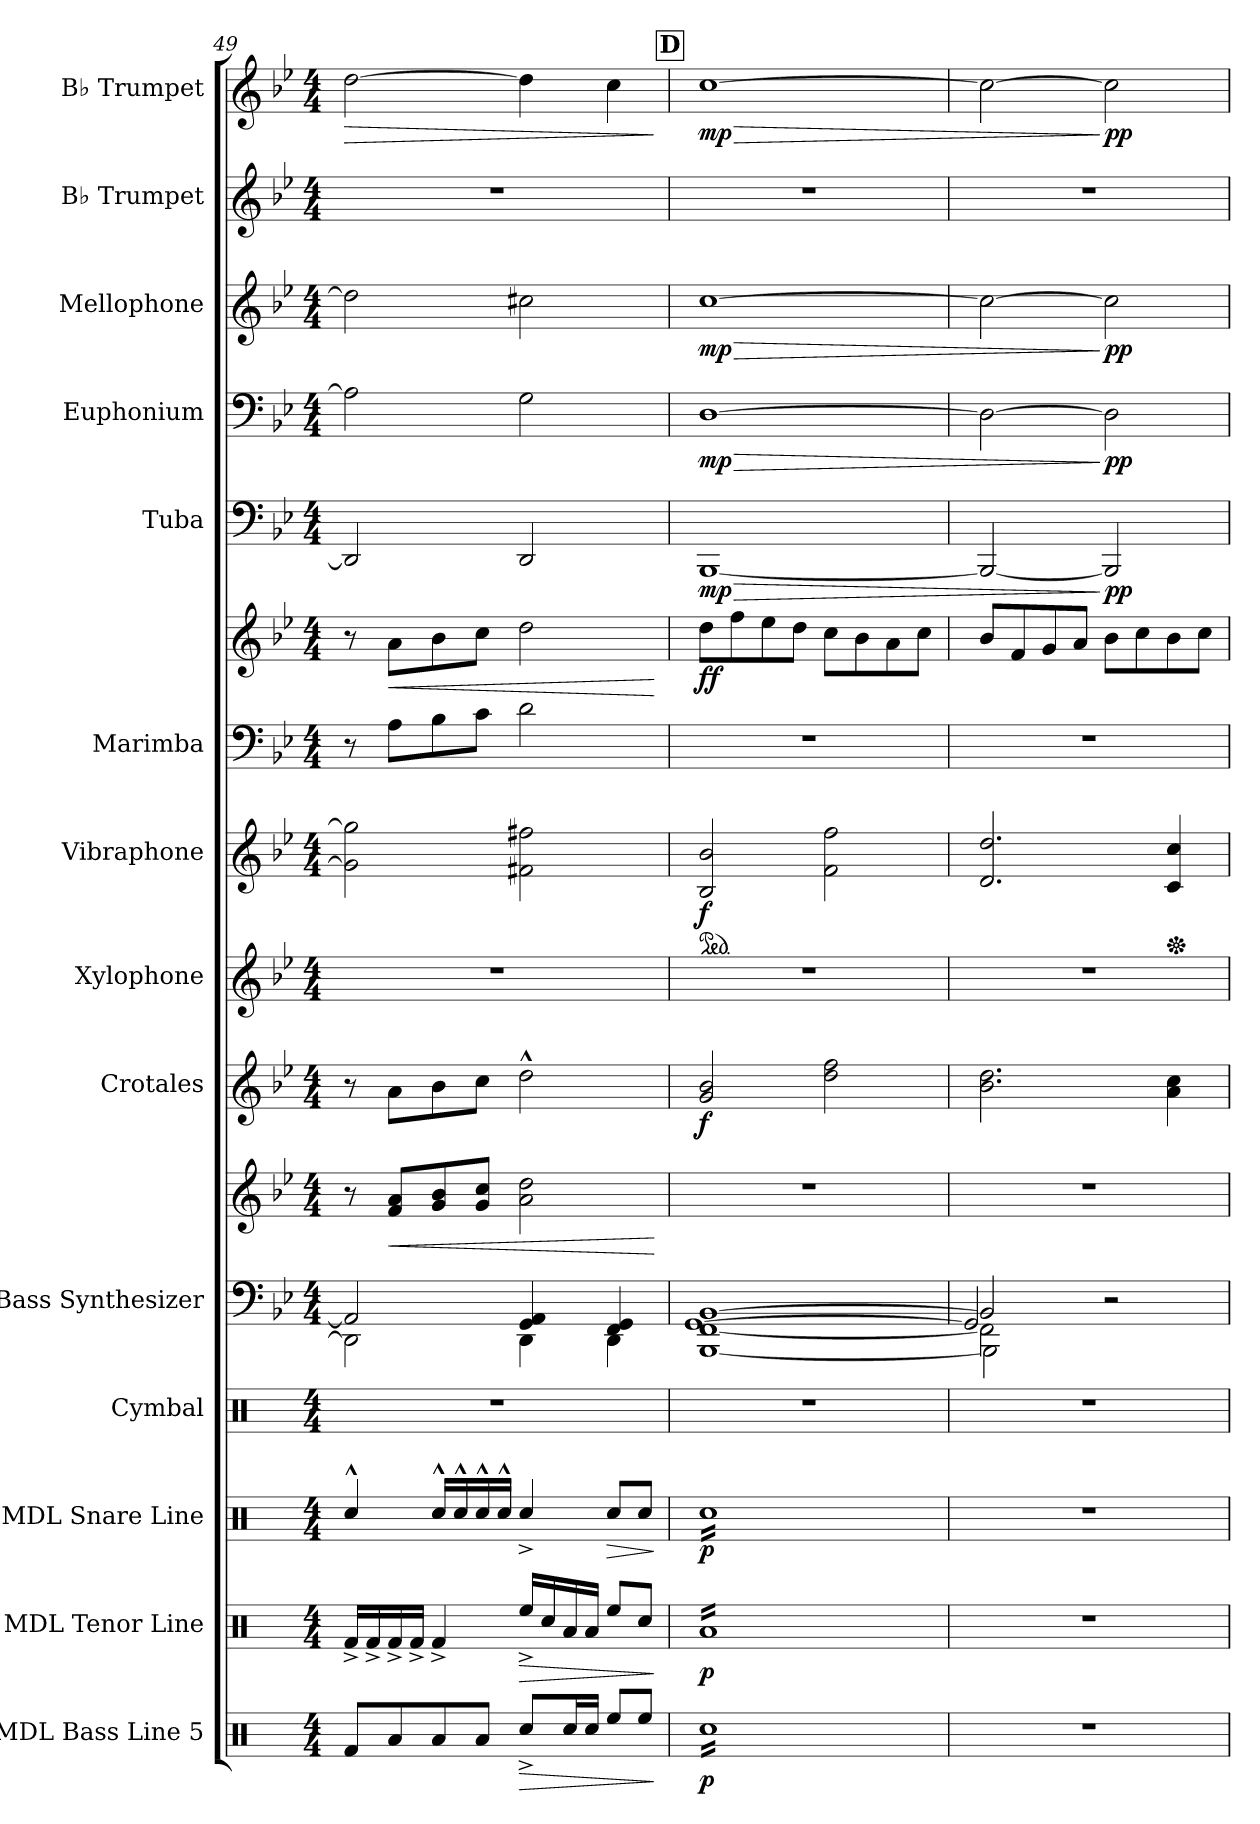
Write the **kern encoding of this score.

**kern	**dynam	**kern	**dynam	**kern	**dynam	**kern	**kern	**kern	**dynam	**kern	**dynam	**kern	**kern	**dynam	**kern	**kern	**dynam	**kern	**dynam	**kern	**dynam	**kern	**dynam	**kern	**kern	**dynam
*part14	*part14	*part13	*part13	*part12	*part12	*part11	*part10	*part10	*part10	*part9	*part9	*part8	*part7	*part7	*part6	*part6	*part6	*part5	*part5	*part4	*part4	*part3	*part3	*part2	*part1	*part1
*staff16	*staff16	*staff15	*staff15	*staff14	*staff14	*staff13	*staff12	*staff11	*staff11/12	*staff10	*staff10	*staff9	*staff8	*staff8	*staff7	*staff6	*staff6/7	*staff5	*staff5	*staff4	*staff4	*staff3	*staff3	*staff2	*staff1	*staff1
*I"MDL Bass Line 5	*	*I"MDL Tenor Line	*	*I"MDL Snare Line	*	*I"Cymbal	*I"Bass Synthesizer	*	*	*I"Crotales	*	*I"Xylophone	*I"Vibraphone	*	*I"Marimba	*	*	*I"Tuba	*	*I"Euphonium	*	*I"Mellophone	*	*I"B♭ Trumpet	*I"B♭ Trumpet	*
*I'B. L.	*	*I'T. L.	*	*I'S. L.	*	*I'Cym.	*I'Synth.	*	*	*I'Crot.	*	*I'Xyl.	*I'Vib.	*	*I'Mrm.	*	*	*I'Tba.	*	*I'Euph.	*	*I'Mello.	*	*I'B♭ Tpt.	*I'B♭ Tpt.	*
*clefX	*	*clefX	*	*clefX	*	*clefX	*clefF4	*clefG2	*	*clefG2	*	*clefG2	*clefG2	*	*clefF4	*clefG2	*	*clefF4	*	*clefF4	*	*clefG2	*	*clefG2	*clefG2	*
*	*	*	*	*	*	*	*	*	*	*ITrd-14c-24	*	*ITrd-7c-12	*	*	*	*	*	*	*	*	*	*ITrd4c7	*	*ITrd1c2	*ITrd1c2	*
*k[]	*	*k[]	*	*k[]	*	*k[]	*k[b-e-]	*k[b-e-]	*	*k[b-e-]	*	*k[b-e-]	*k[b-e-]	*	*k[b-e-]	*k[b-e-]	*	*k[b-e-]	*	*k[b-e-]	*	*k[b-e-a-]	*	*k[b-e-a-d-]	*k[b-e-a-d-]	*
*M4/4	*	*M4/4	*	*M4/4	*	*M4/4	*M4/4	*M4/4	*	*M4/4	*	*M4/4	*M4/4	*	*M4/4	*M4/4	*	*M4/4	*	*M4/4	*	*M4/4	*	*M4/4	*M4/4	*
=49	=49	=49	=49	=49	=49	=49	=49	=49	=49	=49	=49	=49	=49	=49	=49	=49	=49	=49	=49	=49	=49	=49	=49	=49	=49	=49
*	*	*	*	*	*	*	*^	*	*	*	*	*	*	*	*	*	*	*	*	*	*	*	*	*	*	*
!	!	!	!	!	!	!	!	!	!	!	!	!	!	!	!	!	!	!	!	!	!	!	!	!	!	!	!LO:HP:b
8Rf/L	.	16Rf^/LL	.	4Rcc^^/	.	1r	2AA/]	2DD\]	8r	.	8r	.	1r	2g\] 2gg\]	.	8r	8r	.	2DD/]	.	2A\]	.	2g\]	.	1r	[2cc\	>
.	.	16Rf^/	.	.	.	.	.	.	.	.	.	.	.	.	.	.	.	.	.	.	.	.	.	.	.	.	.
!	!	!	!	!	!	!	!	!	!	!LO:HP:b	!	!	!	!	!	!	!	!LO:HP:b	!	!	!	!	!	!	!	!	!
8Ra/	.	16Rf^/	.	.	.	.	.	.	8f/ 8a/L	<	8aaa\L	.	.	.	.	8A\L	8a\L	<	.	.	.	.	.	.	.	.	.
.	.	16Rf^/JJ	.	.	.	.	.	.	.	.	.	.	.	.	.	.	.	.	.	.	.	.	.	.	.	.	.
8Ra/	.	4Rf^/	.	16Rcc^^/LL	.	.	.	.	8g/ 8b-/	.	8bbb-\	.	.	.	.	8B-\	8b-\	.	.	.	.	.	.	.	.	.	.
.	.	.	.	16Rcc^^/	.	.	.	.	.	.	.	.	.	.	.	.	.	.	.	.	.	.	.	.	.	.	.
8Ra/J	.	.	.	16Rcc^^/	.	.	.	.	8g/ 8cc/J	.	8cccc\J	.	.	.	.	8c\J	8cc\J	.	.	.	.	.	.	.	.	.	.
.	.	.	.	16Rcc^^/JJ	.	.	.	.	.	.	.	.	.	.	.	.	.	.	.	.	.	.	.	.	.	.	.
!	!LO:HP:b	!	!LO:HP:b	!	!	!	!	!	!	!	!	!	!	!	!	!	!	!	!	!	!	!	!	!	!	!	!
8Rcc^/L	>	16Ree^/LL	>	4Rcc^/	.	.	4GG/ 4AA/	4DD\	2a\ 2dd\	.	2dddd^^\	.	.	2f#X\ 2ff#X\	.	2d\	2dd\	.	2DD/	.	2G\	.	2f#X\	.	.	4cc\]	.
.	.	16Rcc/	.	.	.	.	.	.	.	.	.	.	.	.	.	.	.	.	.	.	.	.	.	.	.	.	.
16Rcc/L	.	16Ra/	.	.	.	.	.	.	.	.	.	.	.	.	.	.	.	.	.	.	.	.	.	.	.	.	.
16Rcc/JJ	.	16Ra/JJ	.	.	.	.	.	.	.	.	.	.	.	.	.	.	.	.	.	.	.	.	.	.	.	.	.
!	!	!	!	!	!LO:HP:b	!	!	!	!	!	!	!	!	!	!	!	!	!	!	!	!	!	!	!	!	!	!
8Ree/L	.	8Ree/L	.	8Rcc/L	>	.	4FF/ 4GG/	4DD\	.	.	.	.	.	.	.	.	.	.	.	.	.	.	.	.	.	4b-\	.
8Ree/J	.	8Rcc/J	.	8Rcc/J	.	.	.	.	.	.	.	.	.	.	.	.	.	.	.	.	.	.	.	.	.	.	.
*	*	*	*	*	*	*	*v	*v	*	*	*	*	*	*	*	*	*	*	*	*	*	*	*	*	*	*	*
.	]	.	]	.	]	.	.	.	[	.	.	.	.	.	.	.	[	.	.	.	.	.	.	.	.	]
!!LO:REH:place=s1:a:B:fs=14:t=D
=50	=50	=50	=50	=50	=50	=50	=50	=50	=50	=50	=50	=50	=50	=50	=50	=50	=50	=50	=50	=50	=50	=50	=50	=50	=50	=50
*	*	*	*	*	*	*	*^	*	*	*	*	*	*	*	*	*	*	*	*	*	*	*	*	*	*	*
*	*	*	*	*	*	*	*	*^	*	*	*	*	*	*	*	*	*	*	*	*	*	*	*	*	*	*	*
*	*	*	*	*	*	*	*	*	*^	*	*	*	*	*	*	*	*	*	*	*	*	*	*	*	*	*	*	*
*	*	*	*	*	*	*	*	*	*	*	*	*	*	*	*	*ped	*	*	*	*	*	*	*	*	*	*	*	*	*
!	!LO:DY:b	!	!LO:DY:b	!	!LO:DY:b	!	!	!	!	!	!	!	!	!LO:DY:b	!	!	!LO:DY:b	!	!	!LO:DY:b	!	!LO:HP:b	!	!LO:HP:b	!	!LO:HP:b	!	!	!LO:HP:b
!	!	!	!	!	!	!	!	!	!	!	!	!	!	!	!	!	!	!	!	!	!	!LO:DY:n=1:b	!	!LO:DY:n=1:b	!	!LO:DY:n=1:b	!	!	!LO:DY:n=1:b
*tremolo	*	*	*	*	*	*	*	*	*	*	*	*	*	*	*	*	*	*	*	*	*	*	*	*	*	*	*	*	*
*	*	*tremolo	*	*	*	*	*	*	*	*	*	*	*	*	*	*	*	*	*	*	*	*	*	*	*	*	*	*	*
*	*	*	*	*tremolo	*	*	*	*	*	*	*	*	*	*	*	*	*	*	*	*	*	*	*	*	*	*	*	*	*
16RccLL	p	16RaLL	p	16RccLL	p	1r	[1BB-	[1FF	[1GG	[1BBB-	1r	.	2ggg/ 2bbb-/	f	1r	2B-/ 2b-/	f	1r	8dd\L	ff	[1BBB-	> mp	[1D	> mp	[1f	> mp	1r	[1b-	> mp
16Rcc	.	16Ra	.	16Rcc	.	.	.	.	.	.	.	.	.	.	.	.	.	.	.	.	.	.	.	.	.	.	.	.	.
16Rcc	.	16Ra	.	16Rcc	.	.	.	.	.	.	.	.	.	.	.	.	.	.	8ff\	.	.	.	.	.	.	.	.	.	.
16Rcc	.	16Ra	.	16Rcc	.	.	.	.	.	.	.	.	.	.	.	.	.	.	.	.	.	.	.	.	.	.	.	.	.
16Rcc	.	16Ra	.	16Rcc	.	.	.	.	.	.	.	.	.	.	.	.	.	.	8ee-\	.	.	.	.	.	.	.	.	.	.
16Rcc	.	16Ra	.	16Rcc	.	.	.	.	.	.	.	.	.	.	.	.	.	.	.	.	.	.	.	.	.	.	.	.	.
16Rcc	.	16Ra	.	16Rcc	.	.	.	.	.	.	.	.	.	.	.	.	.	.	8dd\J	.	.	.	.	.	.	.	.	.	.
16Rcc	.	16Ra	.	16Rcc	.	.	.	.	.	.	.	.	.	.	.	.	.	.	.	.	.	.	.	.	.	.	.	.	.
16Rcc	.	16Ra	.	16Rcc	.	.	.	.	.	.	.	.	2dddd\ 2ffff\	.	.	2f\ 2ff\	.	.	8cc\L	.	.	.	.	.	.	.	.	.	.
16Rcc	.	16Ra	.	16Rcc	.	.	.	.	.	.	.	.	.	.	.	.	.	.	.	.	.	.	.	.	.	.	.	.	.
16Rcc	.	16Ra	.	16Rcc	.	.	.	.	.	.	.	.	.	.	.	.	.	.	8b-\	.	.	.	.	.	.	.	.	.	.
16Rcc	.	16Ra	.	16Rcc	.	.	.	.	.	.	.	.	.	.	.	.	.	.	.	.	.	.	.	.	.	.	.	.	.
16Rcc	.	16Ra	.	16Rcc	.	.	.	.	.	.	.	.	.	.	.	.	.	.	8a\	.	.	.	.	.	.	.	.	.	.
16Rcc	.	16Ra	.	16Rcc	.	.	.	.	.	.	.	.	.	.	.	.	.	.	.	.	.	.	.	.	.	.	.	.	.
16Rcc	.	16Ra	.	16Rcc	.	.	.	.	.	.	.	.	.	.	.	.	.	.	8cc\J	.	.	.	.	.	.	.	.	.	.
16RccJJ	.	16RaJJ	.	16RccJJ	.	.	.	.	.	.	.	.	.	.	.	.	.	.	.	.	.	.	.	.	.	.	.	.	.
*	*	*	*	*Xtremolo	*	*	*	*	*	*	*	*	*	*	*	*	*	*	*	*	*	*	*	*	*	*	*	*	*
*	*	*Xtremolo	*	*	*	*	*	*	*	*	*	*	*	*	*	*	*	*	*	*	*	*	*	*	*	*	*	*	*
*Xtremolo	*	*	*	*	*	*	*	*	*	*	*	*	*	*	*	*	*	*	*	*	*	*	*	*	*	*	*	*	*
!!LO:PB:g=z
=51	=51	=51	=51	=51	=51	=51	=51	=51	=51	=51	=51	=51	=51	=51	=51	=51	=51	=51	=51	=51	=51	=51	=51	=51	=51	=51	=51	=51	=51
1r	.	1r	.	1r	.	1r	2BB-/]	2FF\]	2GG/]	2BBB-\]	1r	.	2.bbb-\ 2.dddd\	.	1r	2.d/ 2.dd/	.	1r	8b-/L	.	2BBB-/_	.	2D\_	.	2f\_	.	1r	2b-\_	.
.	.	.	.	.	.	.	.	.	.	.	.	.	.	.	.	.	.	.	8f/	.	.	.	.	.	.	.	.	.	.
.	.	.	.	.	.	.	.	.	.	.	.	.	.	.	.	.	.	.	8g/	.	.	.	.	.	.	.	.	.	.
.	.	.	.	.	.	.	.	.	.	.	.	.	.	.	.	.	.	.	8a/J	.	.	.	.	.	.	.	.	.	.
!	!	!	!	!	!	!	!	!	!	!	!	!	!	!	!	!	!	!	!	!	!	!LO:DY:n=1:b	!	!LO:DY:n=1:b	!	!LO:DY:n=1:b	!	!	!LO:DY:n=1:b
.	.	.	.	.	.	.	2r	2ryy	2ryy	2ryy	.	.	.	.	.	.	.	.	8b-\L	.	2BBB-/]	] pp	2D\]	] pp	2f\]	] pp	.	2b-\]	] pp
.	.	.	.	.	.	.	.	.	.	.	.	.	.	.	.	.	.	.	8cc\	.	.	.	.	.	.	.	.	.	.
*	*	*	*	*	*	*	*	*	*	*	*	*	*	*	*	*Xped	*	*	*	*	*	*	*	*	*	*	*	*	*
.	.	.	.	.	.	.	.	.	.	.	.	.	4aaa\ 4cccc\	.	.	4c/ 4cc/	.	.	8b-\	.	.	.	.	.	.	.	.	.	.
.	.	.	.	.	.	.	.	.	.	.	.	.	.	.	.	.	.	.	8cc\J	.	.	.	.	.	.	.	.	.	.
*	*	*	*	*	*	*	*v	*v	*v	*v	*	*	*	*	*	*	*	*	*	*	*	*	*	*	*	*	*	*	*
=	=	=	=	=	=	=	=	=	=	=	=	=	=	=	=	=	=	=	=	=	=	=	=	=	=	=
*-	*-	*-	*-	*-	*-	*-	*-	*-	*-	*-	*-	*-	*-	*-	*-	*-	*-	*-	*-	*-	*-	*-	*-	*-	*-	*-
